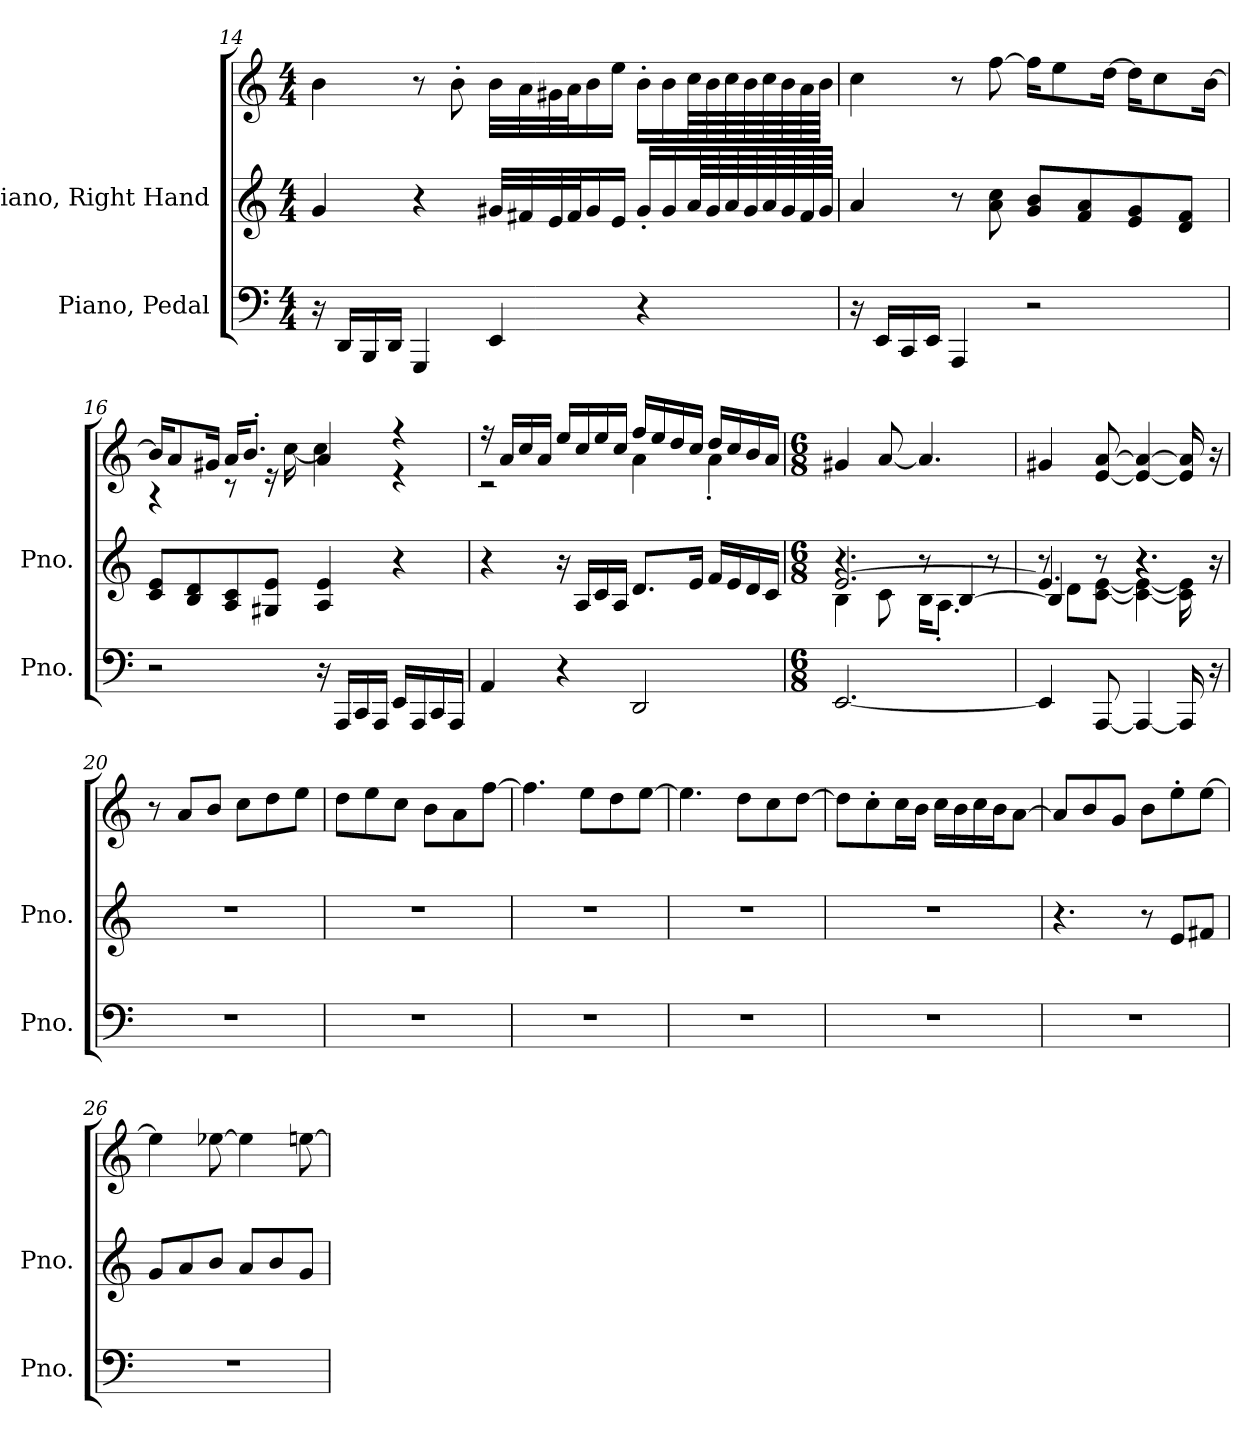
**kern	**kern	**kern
*part2	*part1	*part1
*staff3	*staff2	*staff1
*I"Piano, Pedal	*I"Piano, Right Hand	*
*I'Pno.	*I'Pno.	*
!!LO:LB:g=z
*clefF4	*clefG2	*clefG2
*k[]	*k[]	*k[]
*M4/4	*M4/4	*M4/4
=14	=14	=14
16r	4g/	4b\
16DD/LL	.	.
16BBB/	.	.
16DD/JJ	.	.
4GGG/	4r	8r
.	.	8b'\
4EE/	32g#X/LLL	32b\LLL
.	32f#X/	32a\
.	32e/	32g#X\
.	32f#/J	32a\J
.	16g#/	16b\
.	16e/JJ	16ee\JJ
4r	16g#'/LL	16b'\LL
.	16g#/	16b\
.	64a/LL	64cc\LL
.	64g#/	64b\
.	64a/	64cc\
.	64g#/	64b\
.	64a/	64cc\
.	64g#/	64b\
.	64f#/	64a\
.	64g#/JJJJ	64b\JJJJ
=15	=15	=15
16r	4a/	4cc\
16EE/LL	.	.
16CC/	.	.
16EE/JJ	.	.
4AAA/	8r	8r
.	8a\ 8cc\	[8ff\
2r	8g/ 8b/L	16ff\KL]
.	.	8ee\
.	8f/ 8a/	.
.	.	[16dd\Jk
.	8e/ 8g/	16dd\KL]
.	.	8cc\
.	8d/ 8f/J	.
.	.	[16b\Jk
!!LO:LB:g=z
=16	=16	=16
*	*	*^
2r	8c/ 8e/L	16b/KL]	4r
.	.	8a/	.
.	8B/ 8d/	.	.
.	.	16g#X/Jk	.
.	8A/ 8c/	16a/KL	8r
.	.	8.b'/J	.
.	8G#X/ 8e/J	.	16r
.	.	.	[16cc\
16r	4A/ 4e/	4a/	4cc\]
16AAA/LL	.	.	.
16CC/	.	.	.
16AAA/JJ	.	.	.
16EE/LL	4r	4r	4r
16AAA/	.	.	.
16CC/	.	.	.
16AAA/JJ	.	.	.
=17	=17	=17	=17
4AA/	4r	16r	2r
.	.	16a/LL	.
.	.	16cc/	.
.	.	16a/JJ	.
4r	16r	16ee/LL	.
.	16A/LL	16cc/	.
.	16c/	16ee/	.
.	16A/JJ	16cc/JJ	.
2DD/	8.d/L	16ff/LL	4a\
.	.	16ee/	.
.	.	16dd/	.
.	16e/Jk	16cc/JJ	.
.	16f/LL	16dd/LL	4a'\
.	16e/	16cc/	.
.	16d/	16b/	.
.	16c/JJ	16a/JJ	.
*	*	*v	*v
!!LO:PB:g=z
=18	=18	=18
*M6/8	*M6/8	*M6/8
*	*^	*
*	*	*^	*
[2.EE/	[2.e/	4B\	4.r	4g#X/
.	.	8c\	.	[8a/
.	.	16B\KL	8r	4.a/]
.	.	8.A'\J	.	.
.	.	.	[4B/	.
.	.	8r	.	.
=19	=19	=19	=19	=19
4EE/]	4.e/]	8r	4B/]	4g#X/
.	.	8d\L	.	.
*	*	*	*	*MM104
[8AAA/	.	[8c\ [8e\J	8r	[8e/ [8a/
4AAA/_	4.r	4c\_ 4e\_	4.r	4e/_ 4a/_
16AAA/]	.	16c\] 16e\]	.	16e/] 16a/]
16r	.	16r	.	16r
*	*v	*v	*v	*
=20	=20	=20
2.r	2.r	8r
.	.	8a/L
.	.	8b/J
.	.	8cc\L
.	.	8dd\
.	.	8ee\J
=21	=21	=21
2.r	2.r	8dd\L
.	.	8ee\
.	.	8cc\J
.	.	8b\L
.	.	8a\
.	.	[8ff\J
=22	=22	=22
2.r	2.r	4.ff\]
.	.	8ee\L
.	.	8dd\
.	.	[8ee\J
!!LO:LB:g=z
=23	=23	=23
2.r	2.r	4.ee\]
.	.	8dd\L
.	.	8cc\
.	.	[8dd\J
=24	=24	=24
2.r	2.r	8dd\L]
.	.	8cc'\
.	.	16cc\L
.	.	16b\JJ
.	.	16cc\LL
.	.	16b\
.	.	16cc\
.	.	16b\J
.	.	[8a\J
=25	=25	=25
2.r	4.r	8a/L]
.	.	8b/
.	.	8g/J
.	8r	8b\L
.	8e/L	8ee'\
.	8f#X/J	[8ee\J
=26	=26	=26
2.r	8g/L	4ee\]
.	8a/	.
.	8b/J	[8ee-X\
.	8a/L	4ee-\]
.	8b/	.
.	8g/J	[8een\
=	=	=
*-	*-	*-
